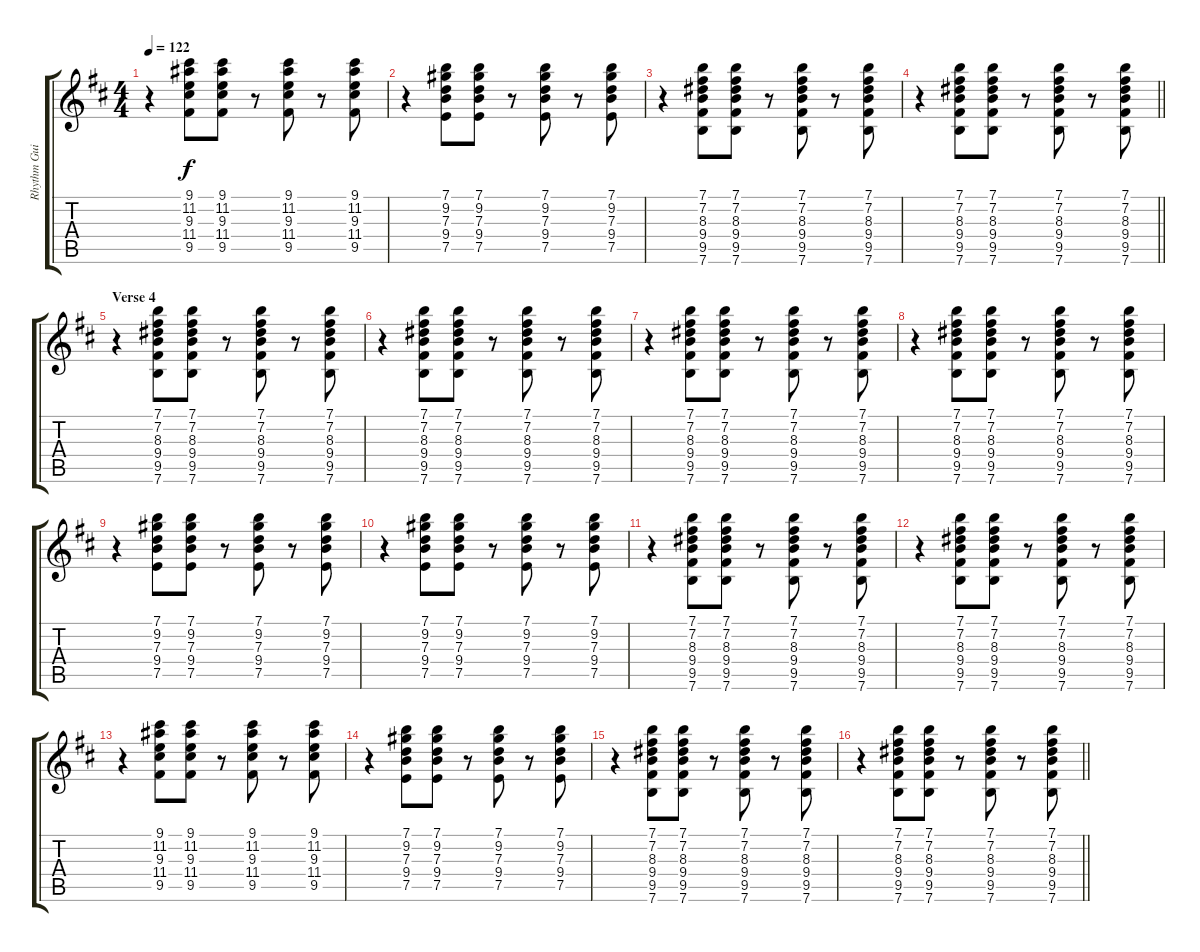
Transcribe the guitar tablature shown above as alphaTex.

\track ("Rhythm Guitar 2" "Rhythm Gui") {instrument electricguitarclean}
\staff {score tabs}
\tuning (E4 B3 G3 D3 A2 E2) {hide}
\ts (4 4)
\tempo 122
\clef g2
\ks bminor
r.4{dy f} (9.1 11.2 9.3 11.4 9.5).8 (9.1 11.2 9.3 11.4 9.5).8 r.8 (9.1 11.2 9.3 11.4 9.5).8 r.8 (9.1 11.2 9.3 11.4 9.5).8 |
r.4 (7.1 9.2 7.3 9.4 7.5).8 (7.1 9.2 7.3 9.4 7.5).8 r.8 (7.1 9.2 7.3 9.4 7.5).8 r.8 (7.1 9.2 7.3 9.4 7.5).8 |
r.4 (7.1 7.2 8.3 9.4 9.5 7.6).8 (7.1 7.2 8.3 9.4 9.5 7.6).8 r.8 (7.1 7.2 8.3 9.4 9.5 7.6).8 r.8 (7.1 7.2 8.3 9.4 9.5 7.6).8 |
\barLineRight lightlight
r.4 (7.1 7.2 8.3 9.4 9.5 7.6).8 (7.1 7.2 8.3 9.4 9.5 7.6).8 r.8 (7.1 7.2 8.3 9.4 9.5 7.6).8 r.8 (7.1 7.2 8.3 9.4 9.5 7.6).8 |
\section ("" "Verse 4")
r.4 (7.1 7.2 8.3 9.4 9.5 7.6).8 (7.1 7.2 8.3 9.4 9.5 7.6).8 r.8 (7.1 7.2 8.3 9.4 9.5 7.6).8 r.8 (7.1 7.2 8.3 9.4 9.5 7.6).8 |
r.4 (7.1 7.2 8.3 9.4 9.5 7.6).8 (7.1 7.2 8.3 9.4 9.5 7.6).8 r.8 (7.1 7.2 8.3 9.4 9.5 7.6).8 r.8 (7.1 7.2 8.3 9.4 9.5 7.6).8 |
r.4 (7.1 7.2 8.3 9.4 9.5 7.6).8 (7.1 7.2 8.3 9.4 9.5 7.6).8 r.8 (7.1 7.2 8.3 9.4 9.5 7.6).8 r.8 (7.1 7.2 8.3 9.4 9.5 7.6).8 |
r.4 (7.1 7.2 8.3 9.4 9.5 7.6).8 (7.1 7.2 8.3 9.4 9.5 7.6).8 r.8 (7.1 7.2 8.3 9.4 9.5 7.6).8 r.8 (7.1 7.2 8.3 9.4 9.5 7.6).8 |
r.4 (7.1 9.2 7.3 9.4 7.5).8 (7.1 9.2 7.3 9.4 7.5).8 r.8 (7.1 9.2 7.3 9.4 7.5).8 r.8 (7.1 9.2 7.3 9.4 7.5).8 |
r.4 (7.1 9.2 7.3 9.4 7.5).8 (7.1 9.2 7.3 9.4 7.5).8 r.8 (7.1 9.2 7.3 9.4 7.5).8 r.8 (7.1 9.2 7.3 9.4 7.5).8 |
r.4 (7.1 7.2 8.3 9.4 9.5 7.6).8 (7.1 7.2 8.3 9.4 9.5 7.6).8 r.8 (7.1 7.2 8.3 9.4 9.5 7.6).8 r.8 (7.1 7.2 8.3 9.4 9.5 7.6).8 |
r.4 (7.1 7.2 8.3 9.4 9.5 7.6).8 (7.1 7.2 8.3 9.4 9.5 7.6).8 r.8 (7.1 7.2 8.3 9.4 9.5 7.6).8 r.8 (7.1 7.2 8.3 9.4 9.5 7.6).8 |
r.4 (9.1 11.2 9.3 11.4 9.5).8 (9.1 11.2 9.3 11.4 9.5).8 r.8 (9.1 11.2 9.3 11.4 9.5).8 r.8 (9.1 11.2 9.3 11.4 9.5).8 |
r.4 (7.1 9.2 7.3 9.4 7.5).8 (7.1 9.2 7.3 9.4 7.5).8 r.8 (7.1 9.2 7.3 9.4 7.5).8 r.8 (7.1 9.2 7.3 9.4 7.5).8 |
r.4 (7.1 7.2 8.3 9.4 9.5 7.6).8 (7.1 7.2 8.3 9.4 9.5 7.6).8 r.8 (7.1 7.2 8.3 9.4 9.5 7.6).8 r.8 (7.1 7.2 8.3 9.4 9.5 7.6).8 |
\barLineRight lightlight
r.4 (7.1 7.2 8.3 9.4 9.5 7.6).8 (7.1 7.2 8.3 9.4 9.5 7.6).8 r.8 (7.1 7.2 8.3 9.4 9.5 7.6).8 r.8 (7.1 7.2 8.3 9.4 9.5 7.6).8
